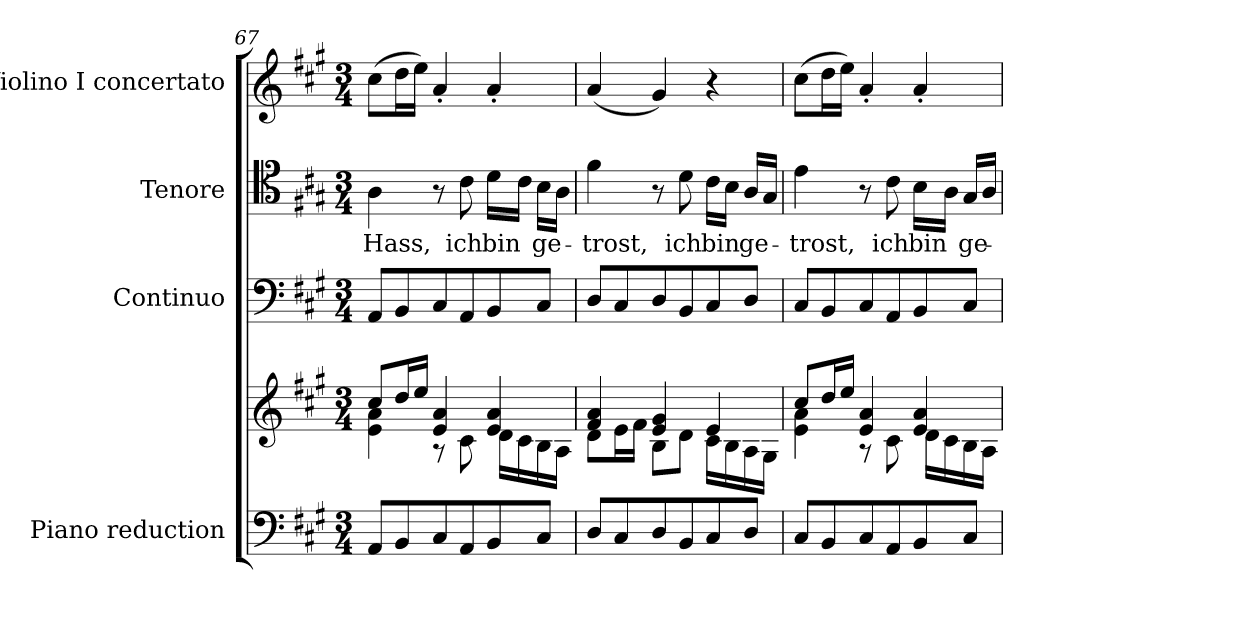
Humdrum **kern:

**kern	**kern	**kern	**kern	**text	**kern
*part4	*part4	*part3	*part2	*part2	*part1
*staff5	*staff4	*staff3	*staff2	*staff2	*staff1
*I"Piano reduction	*	*I"Continuo	*I"Tenore	*	*I"Violino I concertato
*I'Pno	*	*	*	*	*I'Vln
*clefF4	*clefG2	*clefF4	*clefC4	*	*clefG2
*k[f#c#g#]	*k[f#c#g#]	*k[f#c#g#]	*k[f#c#g#]	*	*k[f#c#g#]
*M3/4	*M3/4	*M3/4	*M3/4	*	*M3/4
=67	=67	=67	=67	=67	=67
*	*^	*	*	*	*
!	!	!	!	!	!LO:LY:b	!
8AA/L	8cc#/L	4e\ 4a\	8AA/L	4A\	Hass,	(8cc#\L
8BB/	16dd/L	.	8BB/	.	.	16dd\L
.	16ee/JJ	.	.	.	.	16ee\JJ)
8C#/	4e/ 4a/	8r	8C#/	8r	.	4a'/
!	!	!	!	!	!LO:LY:b	!
8AA/	.	8c#\	8AA/	8c#\	ich	.
!	!	!	!	!	!LO:LY:b	!
8BB/	4e/ 4a/	16d\LL	8BB/	16d\LL	bin	4a'/
.	.	16c#\	.	16c#\JJ	.	.
!	!	!	!	!	!LO:LY:b	!
8C#/J	.	16B\	8C#/J	16B\LL	ge-	.
.	.	16A\JJ	.	16A\JJ	.	.
!!LO:LB:g=z
=68	=68	=68	=68	=68	=68	=68
!	!	!	!	!	!LO:LY:b	!
8D/L	4f#/ 4a/	8d\L	8D/L	4f#\	-trost,	(4a/
8C#/	.	16e\L	8C#/	.	.	.
.	.	16f#\JJ	.	.	.	.
8D/	4e/ 4g#/	8B\L	8D/	8r	.	4g#/)
!	!	!	!	!	!LO:LY:b	!
8BB/	.	8d\J	8BB/	8d\	ich	.
!	!	!	!	!	!LO:LY:b	!
8C#/	4e/	16c#\LL	8C#/	16c#\LL	bin	4r
.	.	16B\	.	16B\JJ	.	.
!	!	!	!	!	!LO:LY:b	!
8D/J	.	16A\	8D/J	16A/LL	ge-	.
.	.	16G#\JJ	.	16G#/JJ	.	.
=69	=69	=69	=69	=69	=69	=69
!	!	!	!	!	!LO:LY:b	!
8C#/L	8cc#/L	4e\ 4a\	8C#/L	4e\	-trost,	(8cc#\L
8BB/	16dd/L	.	8BB/	.	.	16dd\L
.	16ee/JJ	.	.	.	.	16ee\JJ)
8C#/	4e/ 4a/	8r	8C#/	8r	.	4a'/
!	!	!	!	!	!LO:LY:b	!
8AA/	.	8c#\	8AA/	8c#\	ich	.
!	!	!	!	!	!LO:LY:b	!
8BB/	4e/ 4a/	16d\LL	8BB/	16B\LL	bin	4a'/
.	.	16c#\	.	16A\JJ	.	.
!	!	!	!	!	!LO:LY:b	!
8C#/J	.	16B\	8C#/J	16G#/LL	ge-	.
.	.	16A\JJ	.	16A/JJ	.	.
*	*v	*v	*	*	*	*
=	=	=	=	=	=
*-	*-	*-	*-	*-	*-
